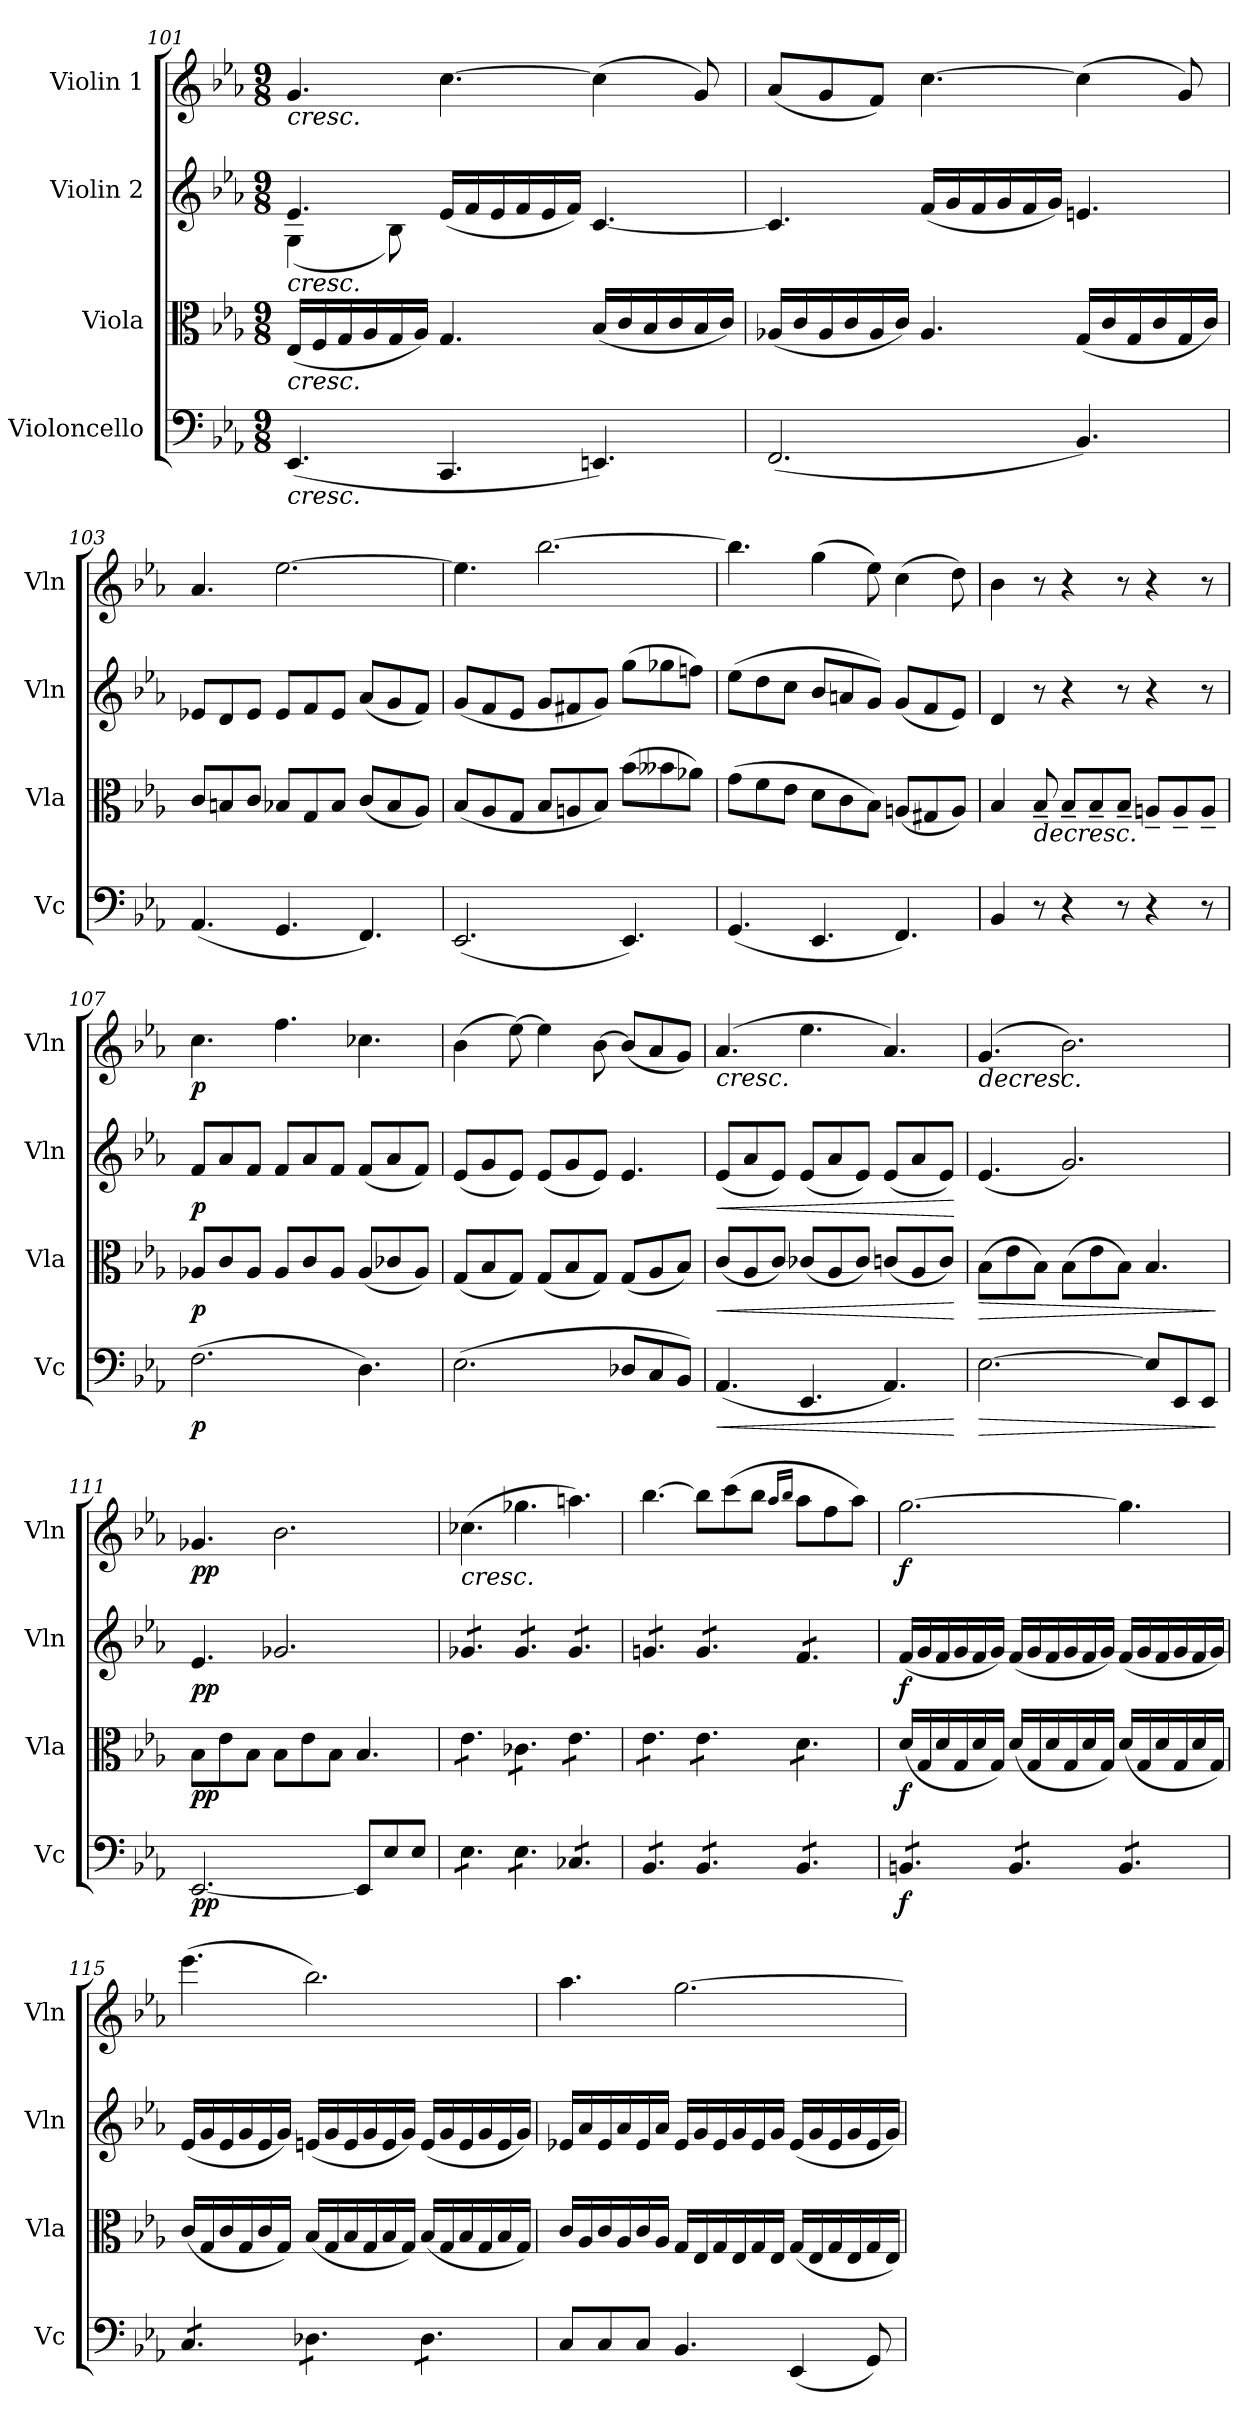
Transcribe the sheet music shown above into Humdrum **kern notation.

**kern	**dynam	**kern	**dynam	**kern	**dynam	**kern	**dynam
*part4	*part4	*part3	*part3	*part2	*part2	*part1	*part1
*staff4	*staff4	*staff3	*staff3	*staff2	*staff2	*staff1	*staff1
*I"Violoncello	*	*I"Viola	*	*I"Violin 2	*	*I"Violin 1	*
*I'Vc	*	*I'Vla	*	*I'Vln	*	*I'Vln	*
!!LO:PB:g=z
*clefF4	*	*clefC3	*	*clefG2	*	*clefG2	*
*k[b-e-a-]	*	*k[b-e-a-]	*	*k[b-e-a-]	*	*k[b-e-a-]	*
*M9/8	*	*M9/8	*	*M9/8	*	*M9/8	*
=101	=101	=101	=101	=101	=101	=101	=101
*	*	*	*	*^	*	*	*
!	!	!	!	!	!	!	!LO:TX:b:i:t=cresc.	!
!	!	!	!	!LO:TX:b:i:t=cresc.	!	!	!	!
!	!	!LO:TX:b:i:t=cresc.	!	!	!	!	!	!
!LO:TX:b:i:t=cresc.	!	!	!	!	!	!	!	!
(<4.EE-/	.	(<16E-/LL	.	4.e-/	(4G\	.	4.g/	.
.	.	16F/	.	.	.	.	.	.
.	.	16G/	.	.	.	.	.	.
.	.	16A-/	.	.	.	.	.	.
.	.	16G/	.	.	8B-\)	.	.	.
.	.	16A-/JJ)	.	.	.	.	.	.
4.CC/	.	4.G/	.	(16e-/LL	4ryy	.	[>4.cc\	.
.	.	.	.	16f/	.	.	.	.
.	.	.	.	16e-/	.	.	.	.
.	.	.	.	16f/	.	.	.	.
.	.	.	.	16e-/	8ryy	.	.	.
.	.	.	.	16f/JJ)	.	.	.	.
4.EEn/)	.	(16B-/LL	.	[<4.c/	4ryy	.	(4cc\]	.
.	.	16c/	.	.	.	.	.	.
.	.	16B-/	.	.	.	.	.	.
.	.	16c/	.	.	.	.	.	.
.	.	16B-/	.	.	8ryy	.	8g/)	.
.	.	16c/JJ)	.	.	.	.	.	.
*	*	*	*	*v	*v	*	*	*
=102	=102	=102	=102	=102	=102	=102	=102
(2.FF/	.	(<16A-X/LL	.	4.c/]	.	(8a-/L	.
.	.	16c/	.	.	.	.	.
.	.	16A-/	.	.	.	8g/	.
.	.	16c/	.	.	.	.	.
.	.	16A-/	.	.	.	8f/J)	.
.	.	16c/JJ)	.	.	.	.	.
.	.	4.A-/	.	(16f/LL	.	[>4.cc\	.
.	.	.	.	16g/	.	.	.
.	.	.	.	16f/	.	.	.
.	.	.	.	16g/	.	.	.
.	.	.	.	16f/	.	.	.
.	.	.	.	16g/JJ)	.	.	.
4.BB-/)	.	(<16G/LL	.	4.en/	.	(4cc\]	.
.	.	16c/	.	.	.	.	.
.	.	16G/	.	.	.	.	.
.	.	16c/	.	.	.	.	.
.	.	16G/	.	.	.	8g/)	.
.	.	16c/JJ)	.	.	.	.	.
!!LO:LB:g=z
=103	=103	=103	=103	=103	=103	=103	=103
(<4.AA-/	.	8c/L	.	8e-X/L	.	4.a-/	.
.	.	8Bn/	.	8d/	.	.	.
.	.	8c/J	.	8e-/J	.	.	.
4.GG/	.	8B-X/L	.	8e-/L	.	[>2.ee-\	.
.	.	8G/	.	8f/	.	.	.
.	.	8B-/J	.	8e-/J	.	.	.
4.FF/)	.	(<8c/L	.	(8a-/L	.	.	.
.	.	8B-/	.	8g/	.	.	.
.	.	8A-/J)	.	8f/J)	.	.	.
=104	=104	=104	=104	=104	=104	=104	=104
(<2.EE-/	.	(<8B-/L	.	(8g/L	.	4.ee-\]	.
.	.	8A-/	.	8f/	.	.	.
.	.	8G/J	.	8e-/J	.	.	.
.	.	8B-/L	.	8g/L	.	[2.bb-\	.
.	.	8An/	.	8f#X/	.	.	.
.	.	8B-/J)	.	8g/J)	.	.	.
4.EE-/)	.	(>8b-\L	.	(8gg\L	.	.	.
.	.	8b--X\	.	8gg-X\	.	.	.
.	.	8a-X\J)	.	8ffn\J)	.	.	.
=105	=105	=105	=105	=105	=105	=105	=105
(<4.GG/	.	(8g\L	.	(8ee-\L	.	4.bb-\]	.
.	.	8f\	.	8dd\	.	.	.
.	.	8e-\J	.	8cc\J	.	.	.
4.EE-/	.	8d\L	.	8b-/L	.	(4gg\	.
.	.	8c\	.	8an/	.	.	.
.	.	8B-\J)	.	8g/J)	.	8ee-\)	.
4.FF/)	.	(<8An/L	.	(8g/L	.	(4cc\	.
.	.	8G#X/	.	8f/	.	.	.
.	.	8A/J)	.	8e-/J)	.	8dd\)	.
=106	=106	=106	=106	=106	=106	=106	=106
4BB-/	.	4B-/	.	4d/	.	4b-\	.
!	!	!	!LO:HP:b	!	!	!	!
8r	.	8B-~/	>	8r	.	8r	.
4r	.	8B-~/L	.	4r	.	4r	.
.	.	8B-~/	.	.	.	.	.
8r	.	8B-~/J	.	8r	.	8r	.
4r	.	8An~/L	.	4r	.	4r	.
.	.	8A~/	.	.	.	.	.
8r	.	8A~/J	.	8r	.	8r	.
!!LO:PB:g=z
=107	=107	=107	=107	=107	=107	=107	=107
!	!LO:DY:b	!	!LO:DY:b	!	!LO:DY:b	!	!LO:DY:b
(>2.F\	p	8A-X/L	p	8f/L	p	4.cc\	p
.	.	8c/	]	8a-/	.	.	.
.	.	8A-/J	.	8f/J	.	.	.
.	.	8A-/L	.	8f/L	.	4.ff\	.
.	.	8c/	.	8a-/	.	.	.
.	.	8A-/J	.	8f/J	.	.	.
4.D\)	.	(<8A-/L	.	(8f/L	.	4.cc-X\	.
.	.	8c-X/	.	8a-/	.	.	.
.	.	8A-/J)	.	8f/J)	.	.	.
=108	=108	=108	=108	=108	=108	=108	=108
(>2.E-\	.	(<8G/L	.	(8e-/L	.	(4b-\	.
.	.	8B-/	.	8g/	.	.	.
.	.	8G/J)	.	8e-/J)	.	[>8ee-\)	.
.	.	(<8G/L	.	(8e-/L	.	4ee-\]	.
.	.	8B-/	.	8g/	.	.	.
.	.	8G/J)	.	8e-/J)	.	[8b-\	.
8D-X/L	.	(<8G/L	.	4.e-/	.	(8b-/L]	.
8C/	.	8A-/	.	.	.	8a-/	.
8BB-/J)	.	8B-/J)	.	.	.	8g/J)	.
=109	=109	=109	=109	=109	=109	=109	=109
!	!LO:HP:b	!	!LO:HP:b	!	!LO:HP:b	!	!LO:HP:b
(<4.AA-/	<	(<8c/L	<	(8e-/L	<	(4.a-/	<
.	.	8A-/	.	8a-/	.	.	.
.	.	8c/J)	.	8e-/J)	.	.	.
4.EE-/	.	(<8c-X/L	.	(8e-/L	.	4.ee-\	.
.	.	8A-/	.	8a-/	.	.	.
.	.	8c-/J)	.	8e-/J)	.	.	.
4.AA-/)	.	(<8cn/L	.	(8e-/L	.	4.a-/)	.
.	.	8A-/	.	8a-/	.	.	.
.	.	8c/J)	.	8e-/J)	.	.	.
.	[	.	[	.	[	.	.
=110	=110	=110	=110	=110	=110	=110	=110
!	!LO:HP:b	!	!LO:HP:b	!	!	!	!LO:HP:b
[>2.E-\	>	(>8B-\L	>	(4.e-/	.	(4.g/	>
.	.	8e-\	.	.	.	.	.
.	.	8B-\J)	.	.	.	.	.
.	.	(>8B-\L	.	2.g/)	.	2.b-\)	[
.	.	8e-\	.	.	.	.	.
.	.	8B-\J)	.	.	.	.	.
8E-/L]	.	4.B-/	.	.	.	.	.
8EE-/	.	.	.	.	.	.	.
8EE-/J	.	.	.	.	.	.	.
.	]	.	]	.	.	.	.
!!LO:LB:g=z
=111	=111	=111	=111	=111	=111	=111	=111
!	!LO:DY:b	!	!LO:DY:b	!	!LO:DY:b	!	!LO:DY:b
[2.EE-/	pp	8B-\L	pp	4.e-/	pp	4.g-X/	pp
.	.	8e-\	.	.	.	.	.
.	.	8B-\J	.	.	.	.	.
.	.	8B-\L	.	2.g-X/	.	2.b-\	]
.	.	8e-\	.	.	.	.	.
.	.	8B-\J	.	.	.	.	.
8EE-/L]	.	4.B-/	.	.	.	.	.
8E-/	.	.	.	.	.	.	.
8E-/J	.	.	.	.	.	.	.
=112	=112	=112	=112	=112	=112	=112	=112
!	!	!	!	!	!	!LO:TX:b:i:t=cresc.	!
!	!	!	!	!LO:TX:b:i:t=cresc.	!	!	!
!	!	!LO:TX:b:i:t=cresc.	!	!	!	!	!
!LO:TX:b:i:t=cresc.	!	!	!	!	!	!	!
*tremolo	*	*	*	*	*	*	*
*	*	*tremolo	*	*	*	*	*
*	*	*	*	*tremolo	*	*	*
8E-\L	.	8e-\L	.	8g-X/L	.	(4.cc-X\	.
8E-\	.	8e-\	.	8g-X/	.	.	.
8E-\J	.	8e-\J	.	8g-X/J	.	.	.
8E-\L	.	8c-X\L	.	8g-/L	.	4.gg-X\	.
8E-\	.	8c-X\	.	8g-/	.	.	.
8E-\J	.	8c-X\J	.	8g-/J	.	.	.
8C-X/L	.	8e-\L	.	8g-/L	.	4.aan\)	.
8C-X/	.	8e-\	.	8g-/	.	.	.
8C-X/J	.	8e-\J	.	8g-/J	.	.	.
=113	=113	=113	=113	=113	=113	=113	=113
8BB-/L	.	8e-\L	.	8gn/L	.	[>4.bb-\	.
8BB-/	.	8e-\	.	8gn/	.	.	.
8BB-/J	.	8e-\J	.	8gn/J	.	.	.
8BB-/L	.	8e-\L	.	8g/L	.	8bb-\L]	.
8BB-/	.	8e-\	.	8g/	.	(8ccc\	.
8BB-/J	.	8e-\J	.	8g/J	.	8bb-\J	.
.	.	.	.	.	.	16qaa-/LL	.
.	.	.	.	.	.	16qbb-/JJ	.
8BB-/L	.	8d\L	.	8f/L	.	8aa-\L	.
8BB-/	.	8d\	.	8f/	.	8ff\	.
8BB-/J	.	8d\J	.	8f/J	.	8aa-\J)	.
*	*	*	*	*Xtremolo	*	*	*
*	*	*Xtremolo	*	*	*	*	*
=114	=114	=114	=114	=114	=114	=114	=114
!	!LO:DY:b	!	!LO:DY:b	!	!LO:DY:b	!	!LO:DY:b
8BBn/L	f	(<16d/LL	f	(<16f/LL	f	[>2.gg\	f
.	.	16G/	.	16g/	.	.	.
8BBn/	.	16d/	.	16f/	.	.	.
.	.	16G/	.	16g/	.	.	.
8BBn/J	.	16d/	.	16f/	.	.	.
.	.	16G/JJ)	.	16g/JJ)	.	.	.
8BB/L	.	(<16d/LL	.	(<16f/LL	.	.	.
.	.	16G/	.	16g/	.	.	.
8BB/	.	16d/	.	16f/	.	.	.
.	.	16G/	.	16g/	.	.	.
8BB/J	.	16d/	.	16f/	.	.	.
.	.	16G/JJ)	.	16g/JJ)	.	.	.
8BB/L	.	(<16d/LL	.	(<16f/LL	.	4.gg\]	.
.	.	16G/	.	16g/	.	.	.
8BB/	.	16d/	.	16f/	.	.	.
.	.	16G/	.	16g/	.	.	.
8BB/J	.	16d/	.	16f/	.	.	.
.	.	16G/JJ)	.	16g/JJ)	.	.	.
!!LO:LB:g=z
=115	=115	=115	=115	=115	=115	=115	=115
8C/L	.	(<16c/LL	.	(<16e-/LL	.	(4.eee-\	.
.	.	16G/	.	16g/	.	.	.
8C/	.	16c/	.	16e-/	.	.	.
.	.	16G/	.	16g/	.	.	.
8C/J	.	16c/	.	16e-/	.	.	.
.	.	16G/JJ)	.	16g/JJ)	.	.	.
8D-X\L	.	(<16B-/LL	.	(<16en/LL	.	2.bb-\)	.
.	.	16G/	.	16g/	.	.	.
8D-X\	.	16B-/	.	16e/	.	.	.
.	.	16G/	.	16g/	.	.	.
8D-X\J	.	16B-/	.	16e/	.	.	.
.	.	16G/JJ)	.	16g/JJ)	.	.	.
8D-\L	.	(<16B-/LL	.	(<16e/LL	.	.	.
.	.	16G/	.	16g/	.	.	.
8D-\	.	16B-/	.	16e/	.	.	.
.	.	16G/	.	16g/	.	.	.
8D-\J	.	16B-/	.	16e/	.	.	.
*Xtremolo	*	*	*	*	*	*	*
.	.	16G/JJ)	.	16g/JJ)	.	.	.
!!LO:LB:g=z
=116	=116	=116	=116	=116	=116	=116	=116
8C/L	.	16c/LL	.	16e-X/LL	.	4.aa-\	.
.	.	16A-/	.	16a-/	.	.	.
8C/	.	16c/	.	16e-/	.	.	.
.	.	16A-/	.	16a-/	.	.	.
8C/J	.	16c/	.	16e-/	.	.	.
.	.	16A-/JJ	.	16a-/JJ	.	.	.
4.BB-/	.	16G/LL	.	16e-/LL	.	[2.gg\	.
.	.	16E-/	.	16g/	.	.	.
.	.	16G/	.	16e-/	.	.	.
.	.	16E-/	.	16g/	.	.	.
.	.	16G/	.	16e-/	.	.	.
.	.	16E-/JJ	.	16g/JJ	.	.	.
(<4EE-/	.	(<16G/LL	.	(<16e-/LL	.	.	.
.	.	16E-/	.	16g/	.	.	.
.	.	16G/	.	16e-/	.	.	.
.	.	16E-/	.	16g/	.	.	.
8GG/)	.	16G/	.	16e-/	.	.	.
.	.	16E-/JJ)	.	16g/JJ)	.	.	.
=	=	=	=	=	=	=	=
*-	*-	*-	*-	*-	*-	*-	*-
